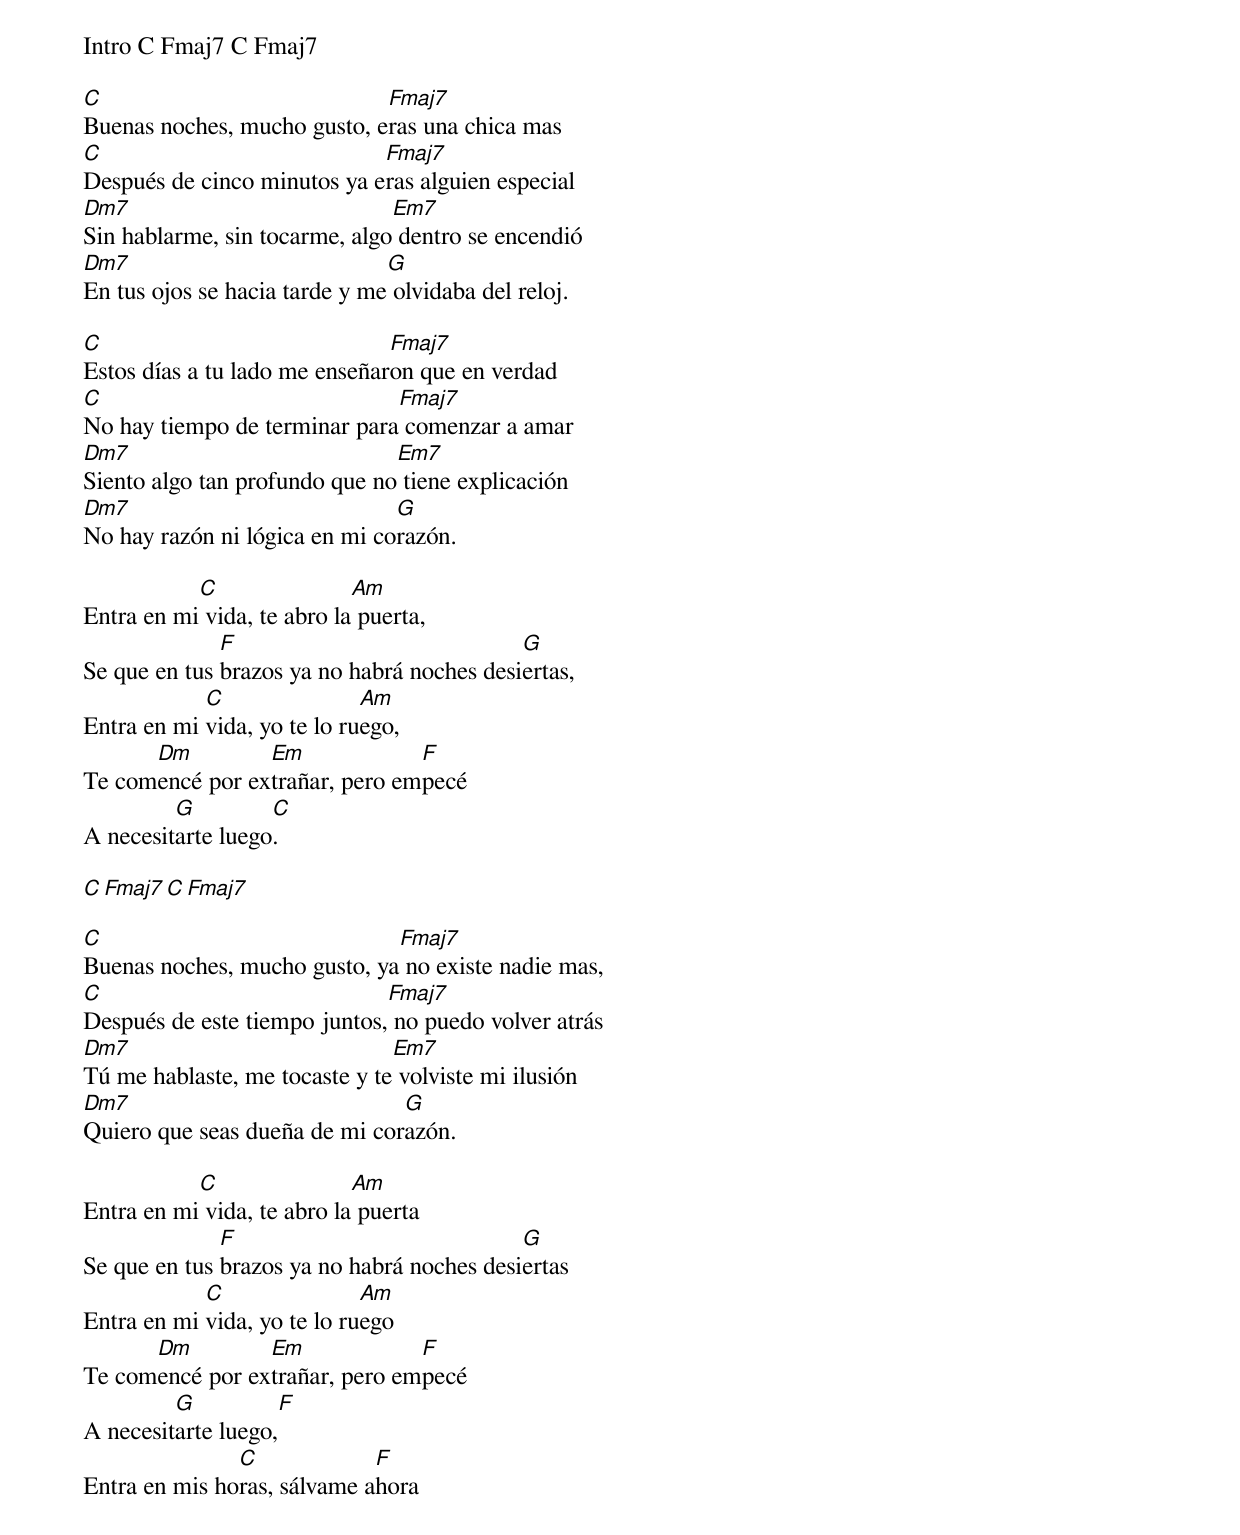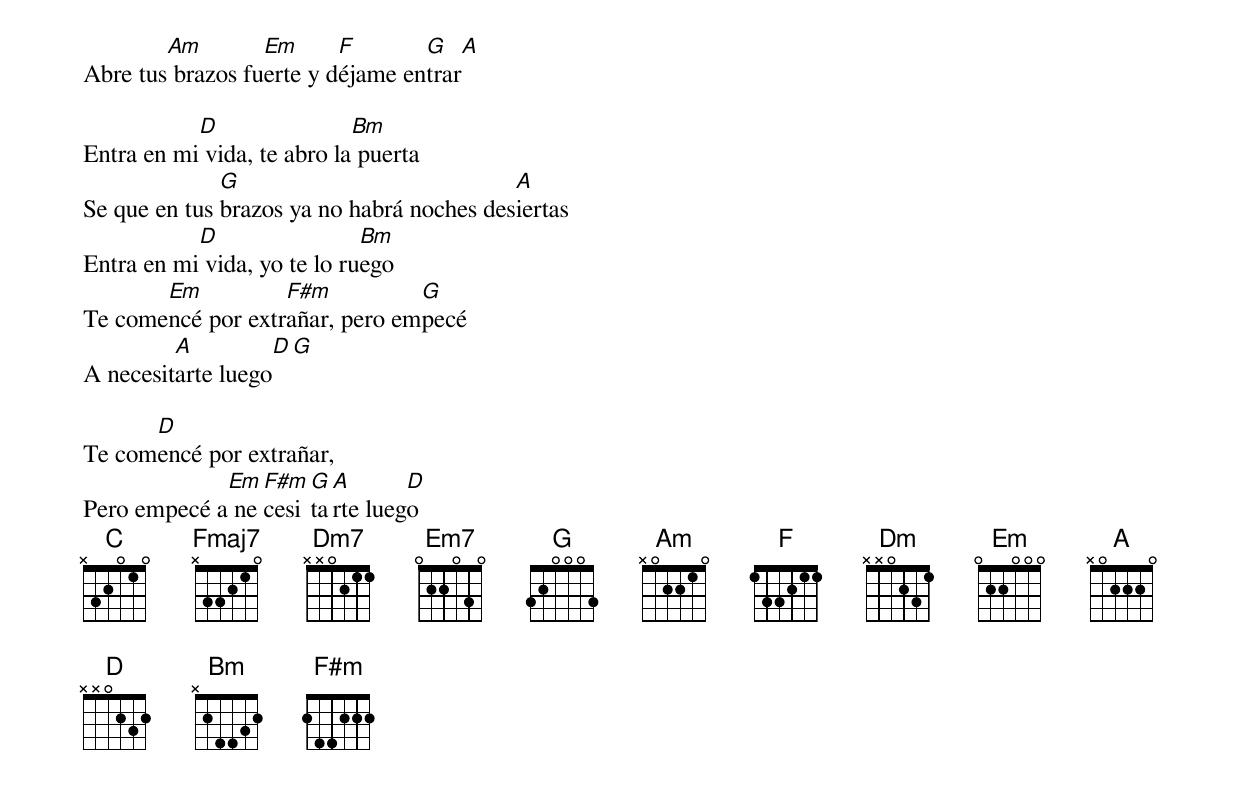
Intro C Fmaj7 C Fmaj7

C                            Fmaj7
Buenas noches, mucho gusto, eras una chica mas
C                            Fmaj7
Después de cinco minutos ya eras alguien especial
Dm7                            Em7
Sin hablarme, sin tocarme, algo dentro se encendió
Dm7                            G
En tus ojos se hacia tarde y me olvidaba del reloj.

C                              Fmaj7
Estos días a tu lado me enseñaron que en verdad
C                             Fmaj7
No hay tiempo de terminar para comenzar a amar
Dm7                            Em7
Siento algo tan profundo que no tiene explicación
Dm7                            G
No hay razón ni lógica en mi corazón.

           C                Am
Entra en mi vida, te abro la puerta,
              F                             G
Se que en tus brazos ya no habrá noches desiertas,
            C                Am
Entra en mi vida, yo te lo ruego,
      Dm         Em             F
Te comencé por extrañar, pero empecé
         G         C
A necesitarte luego.

C Fmaj7 C Fmaj7

C                             Fmaj7
Buenas noches, mucho gusto, ya no existe nadie mas,
C                             Fmaj7
Después de este tiempo juntos, no puedo volver atrás
Dm7                            Em7
Tú me hablaste, me tocaste y te volviste mi ilusión
Dm7                            G
Quiero que seas dueña de mi corazón.

           C                Am
Entra en mi vida, te abro la puerta
              F                             G
Se que en tus brazos ya no habrá noches desiertas
            C                Am
Entra en mi vida, yo te lo ruego
      Dm         Em             F
Te comencé por extrañar, pero empecé
         G           F
A necesitarte luego,
               C             F
Entra en mis horas, sálvame ahora
        Am        Em      F       G    A
Abre tus brazos fuerte y déjame entrar

           D                Bm
Entra en mi vida, te abro la puerta
              G                            A
Se que en tus brazos ya no habrá noches desiertas
           D                 Bm
Entra en mi vida, yo te lo ruego
       Em          F#m          G
Te comencé por extrañar, pero empecé
         A           D        G
A necesitarte luego

      D
Te comencé por extrañar,
             Em F#m G A       D
Pero empecé a necesitarte luego
